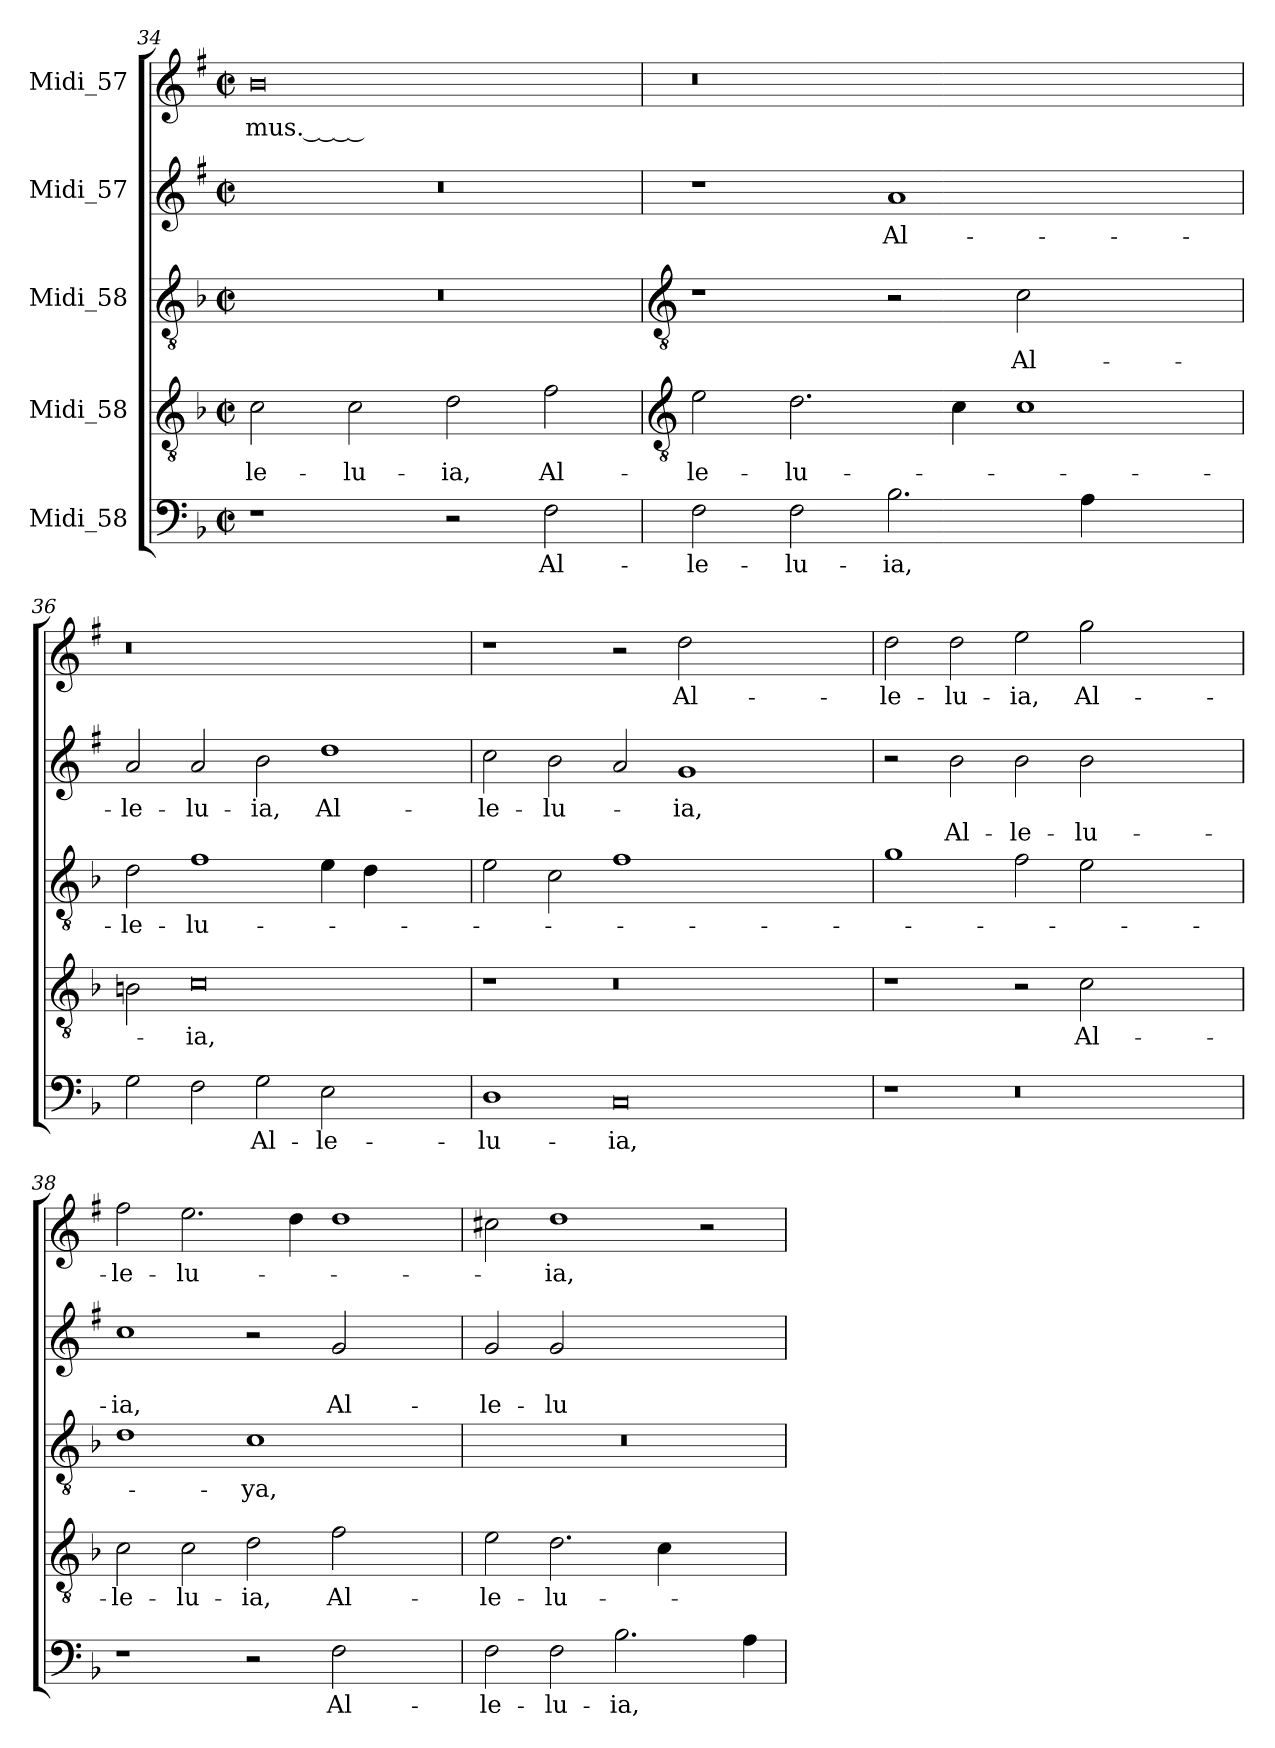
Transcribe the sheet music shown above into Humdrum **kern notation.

**kern	**text	**kern	**text	**kern	**text	**kern	**text	**text	**kern	**text
*part5	*part5	*part4	*part4	*part3	*part3	*part2	*part2	*part2	*part1	*part1
*staff5	*staff5	*staff4	*staff4	*staff3	*staff3	*staff2	*staff2	*staff2	*staff1	*staff1
*I"Midi_58	*	*I"Midi_58	*	*I"Midi_58	*	*I"Midi_57	*	*	*I"Midi_57	*
!!LO:LB:g=z
*clefF4	*	*clefGv2	*	*clefGv2	*	*clefG2	*	*	*clefG2	*
*	*	*	*	*	*	*ITrd1c2	*	*	*ITrd1c2	*
*k[b-]	*	*k[b-]	*	*k[b-]	*	*k[b-]	*	*	*k[b-]	*
*F:	*	*F:	*	*F:	*	*F:	*	*	*F:	*
*M4/2	*	*M4/2	*	*M4/2	*	*M4/2	*	*	*M4/2	*
*met(c|)	*	*met(c|)	*	*met(c|)	*	*met(c|)	*	*	*met(c|)	*
=34A	=34A	=34A	=34A	=34A	=34A	=34A	=34A	=34A	=34A	=34A
!	!	!	!LO:LY:b	!	!	!	!	!	!	!LO:LY:b
*	*	*	*	*	*	*	*	*	*^	*
1r	.	2c	-le-	0r	.	0r	.	.	0a	0ryy	mus._____
!	!	!	!LO:LY:b	!	!	!	!	!	!	!	!
.	.	2c	-lu-	.	.	.	.	.	.	.	.
!	!	!	!LO:LY:b	!	!	!	!	!	!	!	!
2r	.	2d	-ia,	.	.	.	.	.	.	.	.
!	!LO:LY:b	!	!LO:LY:b	!	!	!	!	!	!	!	!
2F	Al-	2f	Al-	.	.	.	.	.	.	.	.
!!LO:LB:g=z	!!
=35A	=35A	=35A	=35A	=35A	=35A	=35A	=35A	=35A	=35A	=35A	=35A
*	*	*clefGv2	*	*clefGv2	*	*	*	*	*	*	*
!	!LO:LY:b	!	!LO:LY:b	!	!	!	!	!	!	!	!
2F	-le-	2e	-le-	1r	.	1r	.	.	0r	2ryy	.
!	!LO:LY:b	!	!LO:LY:b	!	!	!	!	!	!	!	!
2F	-lu-	2.d	-lu-	.	.	.	.	.	.	0ryy	.
!	!LO:LY:b	!	!	!	!	!	!LO:LY:b	!	!	!	!
2.B-	-ia,	.	.	2r	.	1g	Al-	.	.	.	.
.	.	4c	.	.	.	.	.	.	.	.	.
!	!	!	!	!	!LO:LY:b	!	!	!	!	!	!
.	.	1c	.	2c	Al-	.	.	.	.	.	.
4A	.	.	.	.	.	.	.	.	.	.	.
2ryy	.	.	.	2ryy	.	2ryy	.	.	2ryy	.	.
*	*	*	*	*	*	*	*	*	*v	*v	*
!!LO:LB:g=z
=36	=36	=36	=36	=36	=36	=36	=36	=36	=36	=36
!	!	!	!	!	!LO:LY:b	!	!LO:LY:b	!	!	!
2G	.	2B	.	2d	-le-	2g	-le-	.	0r	.
!	!	!	!LO:LY:b	!	!LO:LY:b	!	!LO:LY:b	!	!	!
2F	.	0c	-ia,	1f	-lu-	2g	-lu-	.	.	.
!	!LO:LY:b	!	!	!	!	!	!LO:LY:b	!	!	!
2G	Al-	.	.	.	.	2a	-ia,	.	.	.
!	!LO:LY:b	!	!	!	!	!	!LO:LY:b	!	!	!
2E	-le-	.	.	4e	.	1cc	Al-	.	.	.
.	.	.	.	4d	.	.	.	.	.	.
2ryy	.	.	.	2ryy	.	.	.	.	2ryy	.
=36A	=36A	=36A	=36A	=36A	=36A	=36A	=36A	=36A	=36A	=36A
!	!LO:LY:b	!	!	!	!	!	!LO:LY:b	!	!	!
1D	-lu-	1r	.	2e	.	2b-	-le-	.	1r	.
!	!	!	!	!	!	!	!LO:LY:b	!	!	!
.	.	.	.	2c	.	2a	-lu-	.	.	.
!	!LO:LY:b	!	!	!	!	!	!	!	!	!
0C	-ia,	0r	.	1f	.	2g	.	.	2r	.
!	!	!	!	!	!	!	!LO:LY:b	!	!	!LO:LY:b
.	.	.	.	.	.	1f	-ia,	.	2cc	Al-
.	.	.	.	1ryy	.	.	.	.	1ryy	.
.	.	.	.	.	.	2ryy	.	.	.	.
=37A	=37A	=37A	=37A	=37A	=37A	=37A	=37A	=37A	=37A	=37A
!	!	!	!	!	!	!	!	!	!	!LO:LY:b
1r	.	1r	.	1g	.	2r	.	.	2cc	-le-
!	!	!	!	!	!	!	!	!LO:LY:b	!	!LO:LY:b
.	.	.	.	.	.	2a	.	Al-	2cc	-lu-
!	!	!	!	!	!	!	!	!LO:LY:b	!	!LO:LY:b
0r	.	2r	.	2f	.	2a	.	-le-	2dd	-ia,
!	!	!	!LO:LY:b	!	!	!	!	!LO:LY:b	!	!LO:LY:b
.	.	2c	Al-	2e	.	2a	.	-lu-	2ff	Al-
.	.	1ryy	.	1ryy	.	1ryy	.	.	1ryy	.
=38A	=38A	=38A	=38A	=38A	=38A	=38A	=38A	=38A	=38A	=38A
!	!	!	!LO:LY:b	!	!	!	!	!LO:LY:b	!	!LO:LY:b
1r	.	2c	-le-	1d	.	1b-	.	-ia,	2ee	-le-
!	!	!	!LO:LY:b	!	!	!	!	!	!	!LO:LY:b
.	.	2c	-lu-	.	.	.	.	.	2.dd	-lu-
!	!	!	!LO:LY:b	!	!LO:LY:b	!	!	!	!	!
2r	.	2d	-ia,	1c	-ya,	2r	.	.	.	.
.	.	.	.	.	.	.	.	.	4cc	.
!	!LO:LY:b	!	!LO:LY:b	!	!	!	!	!LO:LY:b	!	!
2F	Al-	2f	Al-	.	.	2f	.	Al-	1cc	.
2ryy	.	2ryy	.	2ryy	.	2ryy	.	.	.	.
=39A	=39A	=39A	=39A	=39A	=39A	=39A	=39A	=39A	=39A	=39A
!	!LO:LY:b	!	!LO:LY:b	!	!	!	!	!LO:LY:b	!	!
2F	-le-	2e	-le-	0r	.	2f	.	-le-	2b	.
!	!LO:LY:b	!	!LO:LY:b	!	!	!	!	!LO:LY:b	!	!LO:LY:b
2F	-lu-	2.d	-lu-	.	.	2f	.	-lu-	1cc	-ia,
!	!LO:LY:b	!	!	!	!	!	!	!	!	!
2.B-	-ia,	.	.	.	.	1ryy	.	.	.	.
.	.	4c	.	.	.	.	.	.	.	.
.	.	[2cyy	.	.	.	.	.	.	2r	.
4A	.	.	.	.	.	.	.	.	.	.
=	=	=	=	=	=	=	=	=	=	=
*-	*-	*-	*-	*-	*-	*-	*-	*-	*-	*-
